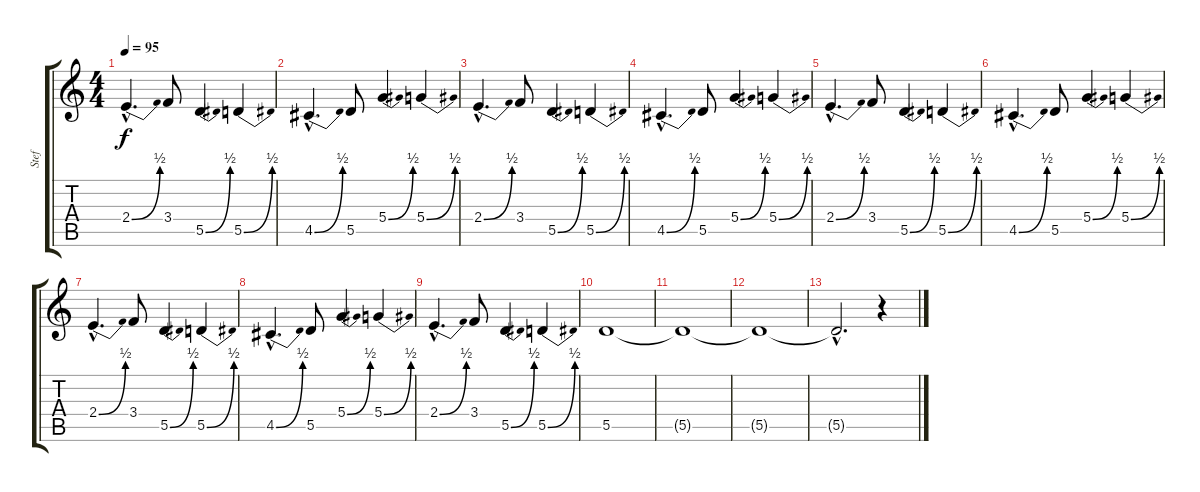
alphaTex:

\track ("Stef" "Stef") {instrument distortionguitar}
\staff {score tabs}
\tuning (E4 B3 G3 D3 A2 D2) {hide}
\ts (4 4)
\tempo 95
\clef g2
\ks c
2.4{be (bend 0 0 60 2) hac}.4{d dy f} 3.4.8 5.5{be (bend 0 0 60 2)}.4 5.5{be (bend 0 0 60 2)}.4 |
4.5{be (bend 0 0 60 2) hac}.4{d} 5.5.8 5.4{be (bend 0 0 60 2)}.4 5.4{be (bend 0 0 60 2)}.4 |
2.4{be (bend 0 0 60 2) hac}.4{d} 3.4.8 5.5{be (bend 0 0 60 2)}.4 5.5{be (bend 0 0 60 2)}.4 |
4.5{be (bend 0 0 60 2) hac}.4{d} 5.5.8 5.4{be (bend 0 0 60 2)}.4 5.4{be (bend 0 0 60 2)}.4 |
2.4{be (bend 0 0 60 2) hac}.4{d} 3.4.8 5.5{be (bend 0 0 60 2)}.4 5.5{be (bend 0 0 60 2)}.4 |
4.5{be (bend 0 0 60 2) hac}.4{d} 5.5.8 5.4{be (bend 0 0 60 2)}.4 5.4{be (bend 0 0 60 2)}.4 |
2.4{be (bend 0 0 60 2) hac}.4{d} 3.4.8 5.5{be (bend 0 0 60 2)}.4 5.5{be (bend 0 0 60 2)}.4 |
4.5{be (bend 0 0 60 2) hac}.4{d} 5.5.8 5.4{be (bend 0 0 60 2)}.4 5.4{be (bend 0 0 60 2)}.4 |
2.4{be (bend 0 0 60 2) hac}.4{d} 3.4.8 5.5{be (bend 0 0 60 2)}.4 5.5{be (bend 0 0 60 2)}.4 |
5.5.1{volume 9} |
5.5{t}.1 |
5.5{t}.1 |
5.5{hac t}.2{d} r.4
